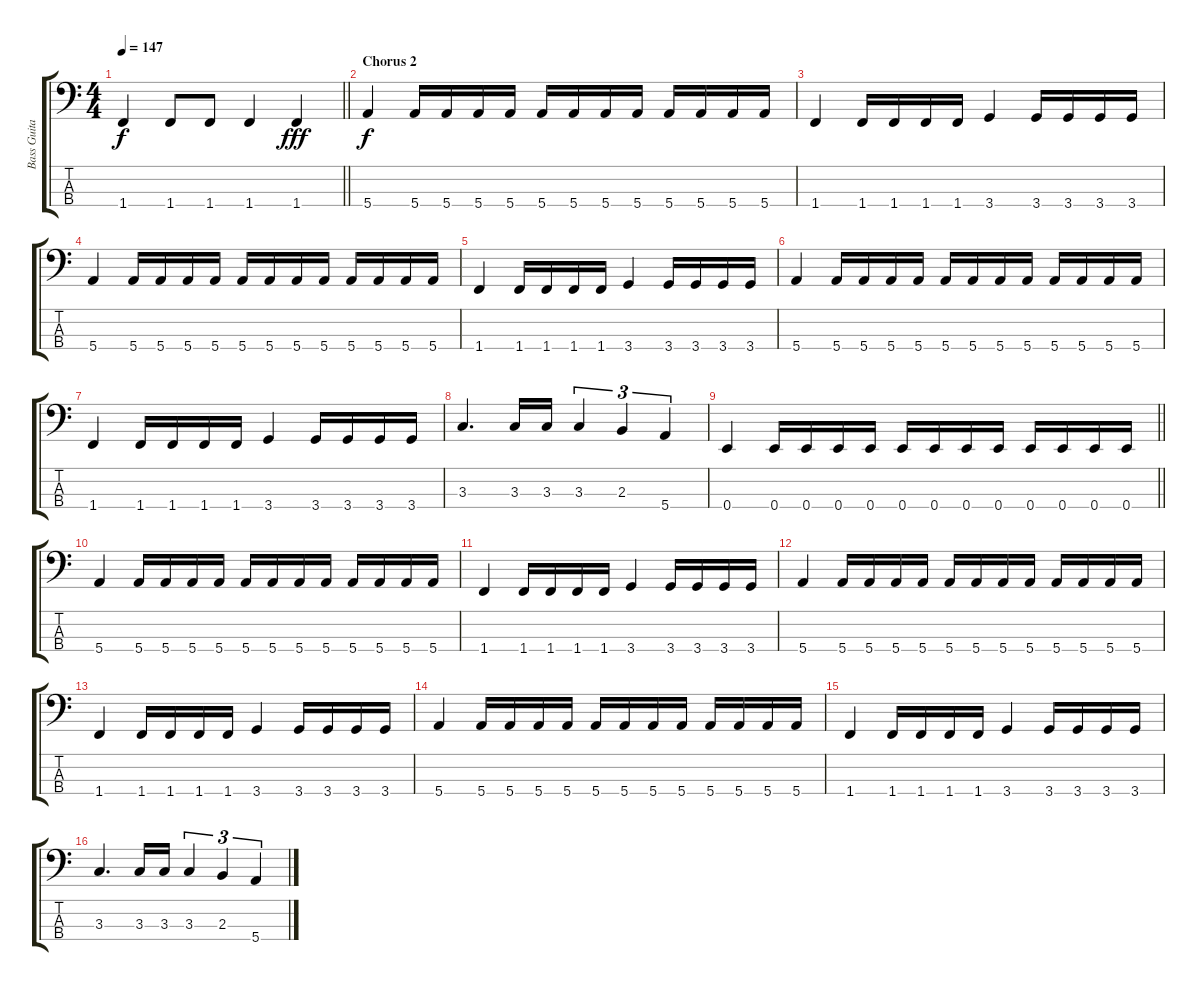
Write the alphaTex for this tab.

\track ("Bass Guitar" "Bass Guita") {instrument electricbasspick}
\staff {score tabs}
\tuning (G2 D2 A1 E1) {hide}
\ts (4 4)
\tempo 147
\clef f4
\barLineRight lightlight
\ks c
1.4.4{dy f} 1.4.8 1.4.8 1.4.4 1.4.4{dy fff} |
\section ("" "Chorus 2")
5.4.4{dy f} 5.4.16 5.4.16 5.4.16 5.4.16 5.4.16 5.4.16 5.4.16 5.4.16 5.4.16 5.4.16 5.4.16 5.4.16 |
1.4.4 1.4.16 1.4.16 1.4.16 1.4.16 3.4.4 3.4.16 3.4.16 3.4.16 3.4.16 |
5.4.4 5.4.16 5.4.16 5.4.16 5.4.16 5.4.16 5.4.16 5.4.16 5.4.16 5.4.16 5.4.16 5.4.16 5.4.16 |
1.4.4 1.4.16 1.4.16 1.4.16 1.4.16 3.4.4 3.4.16 3.4.16 3.4.16 3.4.16 |
5.4.4 5.4.16 5.4.16 5.4.16 5.4.16 5.4.16 5.4.16 5.4.16 5.4.16 5.4.16 5.4.16 5.4.16 5.4.16 |
1.4.4 1.4.16 1.4.16 1.4.16 1.4.16 3.4.4 3.4.16 3.4.16 3.4.16 3.4.16 |
3.3.4{d} 3.3.16 3.3.16 3.3.4{tu (3 2)} 2.3.4{tu (3 2)} 5.4.4{tu (3 2)} |
\barLineRight lightlight
0.4.4 0.4.16 0.4.16 0.4.16 0.4.16 0.4.16 0.4.16 0.4.16 0.4.16 0.4.16 0.4.16 0.4.16 0.4.16 |
5.4.4 5.4.16 5.4.16 5.4.16 5.4.16 5.4.16 5.4.16 5.4.16 5.4.16 5.4.16 5.4.16 5.4.16 5.4.16 |
1.4.4 1.4.16 1.4.16 1.4.16 1.4.16 3.4.4 3.4.16 3.4.16 3.4.16 3.4.16 |
5.4.4 5.4.16 5.4.16 5.4.16 5.4.16 5.4.16 5.4.16 5.4.16 5.4.16 5.4.16 5.4.16 5.4.16 5.4.16 |
1.4.4 1.4.16 1.4.16 1.4.16 1.4.16 3.4.4 3.4.16 3.4.16 3.4.16 3.4.16 |
5.4.4 5.4.16 5.4.16 5.4.16 5.4.16 5.4.16 5.4.16 5.4.16 5.4.16 5.4.16 5.4.16 5.4.16 5.4.16 |
1.4.4 1.4.16 1.4.16 1.4.16 1.4.16 3.4.4 3.4.16 3.4.16 3.4.16 3.4.16 |
3.3.4{d} 3.3.16 3.3.16 3.3.4{tu (3 2)} 2.3.4{tu (3 2)} 5.4.4{tu (3 2)}
